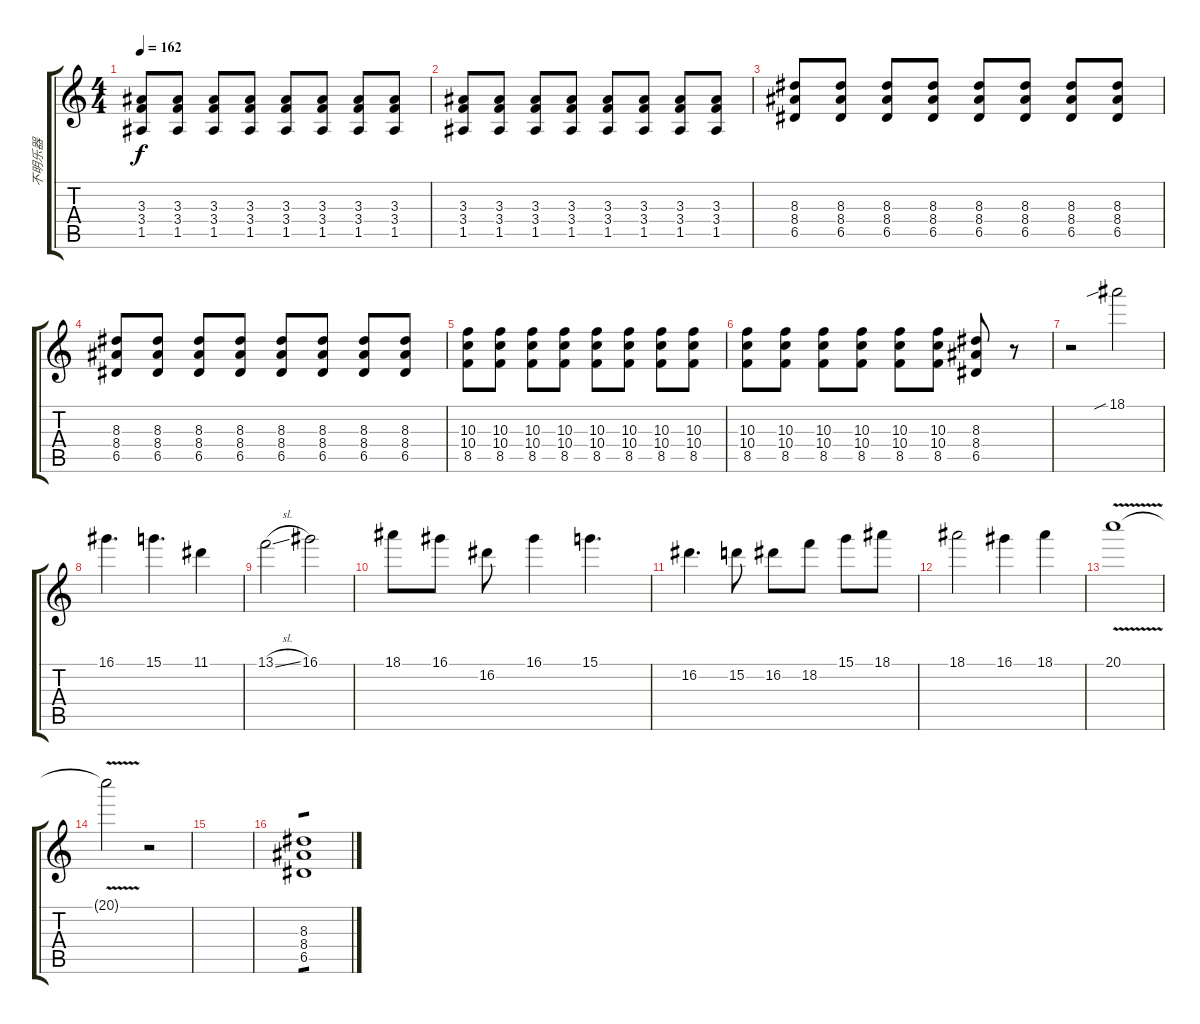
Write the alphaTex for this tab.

\track ("不明乐器" "不明乐器") {instrument overdrivenguitar}
\staff {score tabs}
\tuning (E4 B3 G3 D3 A2 E2) {hide}
\ts (4 4)
\tempo 162
\clef g2
\ks c
(3.3 3.4 1.5).8{dy f} (3.3 3.4 1.5).8 (3.3 3.4 1.5).8 (3.3 3.4 1.5).8 (3.3 3.4 1.5).8 (3.3 3.4 1.5).8 (3.3 3.4 1.5).8 (3.3 3.4 1.5).8 |
(3.3 3.4 1.5).8 (3.3 3.4 1.5).8 (3.3 3.4 1.5).8 (3.3 3.4 1.5).8 (3.3 3.4 1.5).8 (3.3 3.4 1.5).8 (3.3 3.4 1.5).8 (3.3 3.4 1.5).8 |
(8.3 8.4 6.5).8 (8.3 8.4 6.5).8 (8.3 8.4 6.5).8 (8.3 8.4 6.5).8 (8.3 8.4 6.5).8 (8.3 8.4 6.5).8 (8.3 8.4 6.5).8 (8.3 8.4 6.5).8 |
(8.3 8.4 6.5).8 (8.3 8.4 6.5).8 (8.3 8.4 6.5).8 (8.3 8.4 6.5).8 (8.3 8.4 6.5).8 (8.3 8.4 6.5).8 (8.3 8.4 6.5).8 (8.3 8.4 6.5).8 |
(10.3 10.4 8.5).8 (10.3 10.4 8.5).8 (10.3 10.4 8.5).8 (10.3 10.4 8.5).8 (10.3 10.4 8.5).8 (10.3 10.4 8.5).8 (10.3 10.4 8.5).8 (10.3 10.4 8.5).8 |
(10.3 10.4 8.5).8 (10.3 10.4 8.5).8 (10.3 10.4 8.5).8 (10.3 10.4 8.5).8 (10.3 10.4 8.5).8 (10.3 10.4 8.5).8 (8.3 8.4 6.5).8 r.8 |
r.2 18.1{sib}.2 |
16.1.4{d} 15.1.4{d} 11.1.4 |
13.1{sl}.2 16.1.2 |
18.1.8 16.1.8 16.2.8 16.1.4 15.1.4{d} |
16.2.4{d} 15.2.8 16.2.8 18.2.8 15.1.8 18.1.8 |
18.1.2 16.1.4 18.1.4 |
20.1{v}.1 |
20.1{t}.2 r.2 |
|
(8.3 8.4 6.5).1{tp 1}
